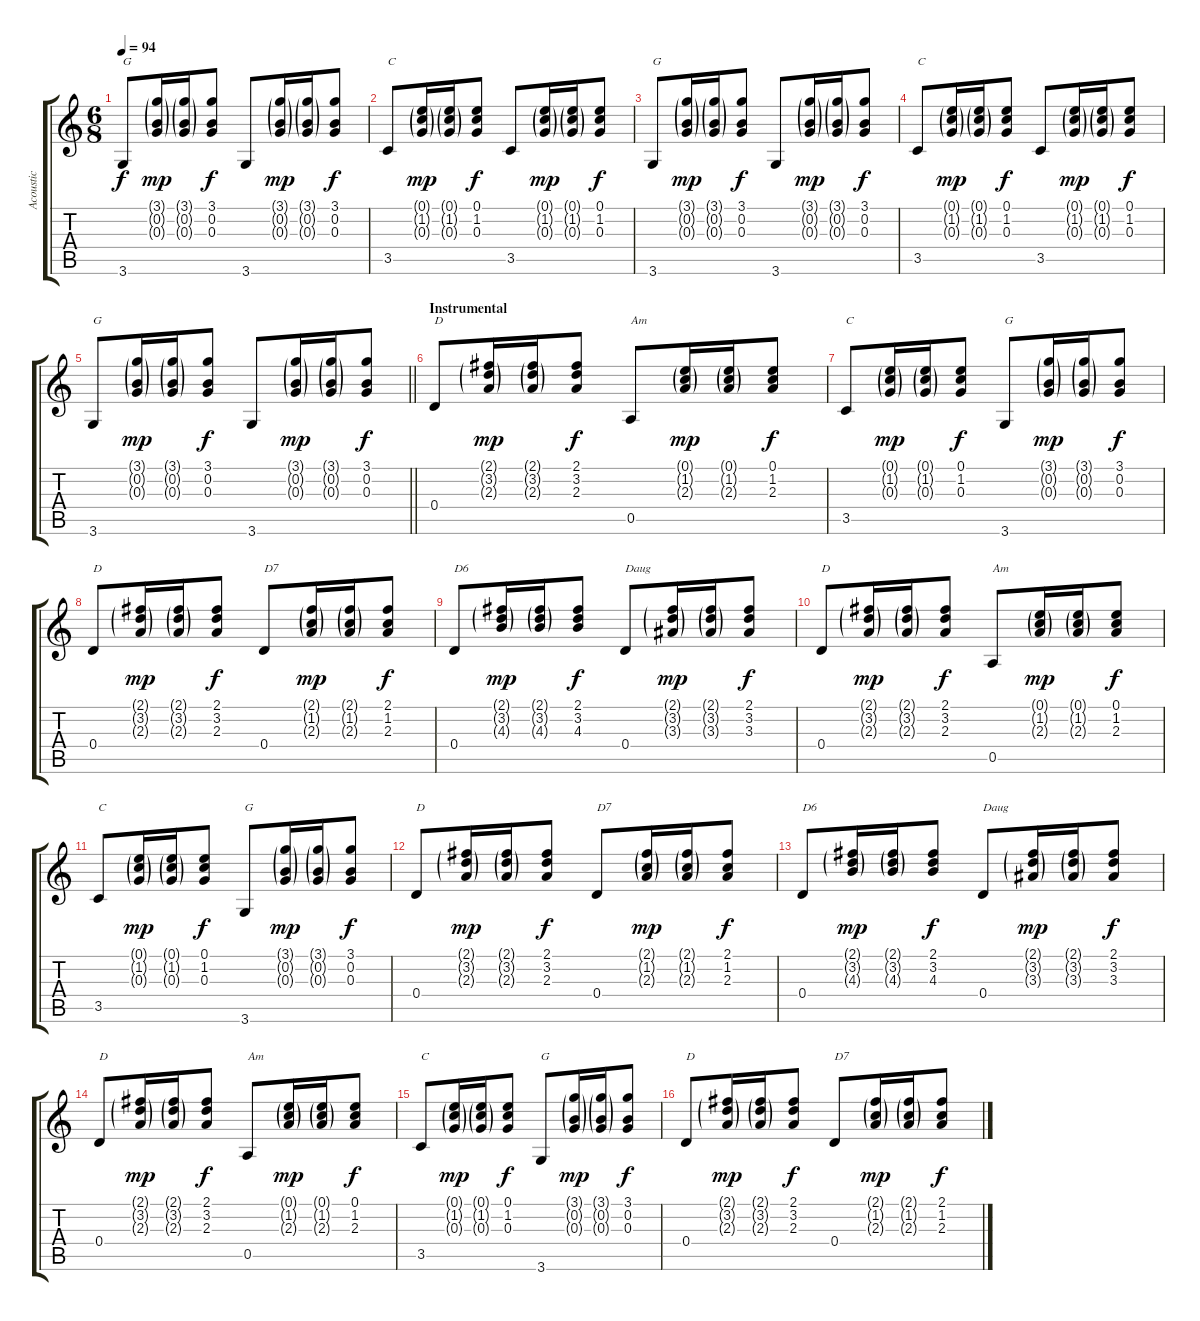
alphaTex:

\track ("Acoustic" "Acoustic") {instrument acousticguitarsteel}
\staff {score tabs}
\tuning (E4 B3 G3 D3 A2 E2) {hide}
\ts (6 8)
\tempo 94
\clef g2
\ks c
3.6.8{txt "G" dy f} (3.1{g} 0.2{g} 0.3{g}).16{dy mp} (3.1{g} 0.2{g} 0.3{g}).16 (3.1 0.2 0.3).8{dy f} 3.6.8 (3.1{g} 0.2{g} 0.3{g}).16{dy mp} (3.1{g} 0.2{g} 0.3{g}).16 (3.1 0.2 0.3).8{dy f} |
3.5.8{txt "C"} (0.1{g} 1.2{g} 0.3{g}).16{dy mp} (0.1{g} 1.2{g} 0.3{g}).16 (0.1 1.2 0.3).8{dy f} 3.5.8 (0.1{g} 1.2{g} 0.3{g}).16{dy mp} (0.1{g} 1.2{g} 0.3{g}).16 (0.1 1.2 0.3).8{dy f} |
3.6.8{txt "G"} (3.1{g} 0.2{g} 0.3{g}).16{dy mp} (3.1{g} 0.2{g} 0.3{g}).16 (3.1 0.2 0.3).8{dy f} 3.6.8 (3.1{g} 0.2{g} 0.3{g}).16{dy mp} (3.1{g} 0.2{g} 0.3{g}).16 (3.1 0.2 0.3).8{dy f} |
3.5.8{txt "C"} (0.1{g} 1.2{g} 0.3{g}).16{dy mp} (0.1{g} 1.2{g} 0.3{g}).16 (0.1 1.2 0.3).8{dy f} 3.5.8 (0.1{g} 1.2{g} 0.3{g}).16{dy mp} (0.1{g} 1.2{g} 0.3{g}).16 (0.1 1.2 0.3).8{dy f} |
\barLineRight lightlight
3.6.8{txt "G"} (3.1{g} 0.2{g} 0.3{g}).16{dy mp} (3.1{g} 0.2{g} 0.3{g}).16 (3.1 0.2 0.3).8{dy f} 3.6.8 (3.1{g} 0.2{g} 0.3{g}).16{dy mp} (3.1{g} 0.2{g} 0.3{g}).16 (3.1 0.2 0.3).8{dy f} |
\section ("" "Instrumental")
0.4.8{txt "D"} (2.1{g} 3.2{g} 2.3{g}).16{dy mp} (2.1{g} 3.2{g} 2.3{g}).16 (2.1 3.2 2.3).8{dy f} 0.5.8{txt "Am"} (0.1{g} 1.2{g} 2.3{g}).16{dy mp} (0.1{g} 1.2{g} 2.3{g}).16 (0.1 1.2 2.3).8{dy f} |
3.5.8{txt "C"} (0.1{g} 1.2{g} 0.3{g}).16{dy mp} (0.1{g} 1.2{g} 0.3{g}).16 (0.1 1.2 0.3).8{dy f} 3.6.8{txt "G"} (3.1{g} 0.2{g} 0.3{g}).16{dy mp} (3.1{g} 0.2{g} 0.3{g}).16 (3.1 0.2 0.3).8{dy f} |
0.4.8{txt "D"} (2.1{g} 3.2{g} 2.3{g}).16{dy mp} (2.1{g} 3.2{g} 2.3{g}).16 (2.1 3.2 2.3).8{dy f} 0.4.8{txt "D7"} (2.1{g} 1.2{g} 2.3{g}).16{dy mp} (2.1{g} 1.2{g} 2.3{g}).16 (2.1 1.2 2.3).8{dy f} |
0.4.8{txt "D6"} (2.1{g} 3.2{g} 4.3{g}).16{dy mp} (2.1{g} 3.2{g} 4.3{g}).16 (2.1 3.2 4.3).8{dy f} 0.4.8{txt "Daug"} (2.1{g} 3.2{g} 3.3{g}).16{dy mp} (2.1{g} 3.2{g} 3.3{g}).16 (2.1 3.2 3.3).8{dy f} |
0.4.8{txt "D"} (2.1{g} 3.2{g} 2.3{g}).16{dy mp} (2.1{g} 3.2{g} 2.3{g}).16 (2.1 3.2 2.3).8{dy f} 0.5.8{txt "Am"} (0.1{g} 1.2{g} 2.3{g}).16{dy mp} (0.1{g} 1.2{g} 2.3{g}).16 (0.1 1.2 2.3).8{dy f} |
3.5.8{txt "C"} (0.1{g} 1.2{g} 0.3{g}).16{dy mp} (0.1{g} 1.2{g} 0.3{g}).16 (0.1 1.2 0.3).8{dy f} 3.6.8{txt "G"} (3.1{g} 0.2{g} 0.3{g}).16{dy mp} (3.1{g} 0.2{g} 0.3{g}).16 (3.1 0.2 0.3).8{dy f} |
0.4.8{txt "D"} (2.1{g} 3.2{g} 2.3{g}).16{dy mp} (2.1{g} 3.2{g} 2.3{g}).16 (2.1 3.2 2.3).8{dy f} 0.4.8{txt "D7"} (2.1{g} 1.2{g} 2.3{g}).16{dy mp} (2.1{g} 1.2{g} 2.3{g}).16 (2.1 1.2 2.3).8{dy f} |
0.4.8{txt "D6"} (2.1{g} 3.2{g} 4.3{g}).16{dy mp} (2.1{g} 3.2{g} 4.3{g}).16 (2.1 3.2 4.3).8{dy f} 0.4.8{txt "Daug"} (2.1{g} 3.2{g} 3.3{g}).16{dy mp} (2.1{g} 3.2{g} 3.3{g}).16 (2.1 3.2 3.3).8{dy f} |
0.4.8{txt "D"} (2.1{g} 3.2{g} 2.3{g}).16{dy mp} (2.1{g} 3.2{g} 2.3{g}).16 (2.1 3.2 2.3).8{dy f} 0.5.8{txt "Am"} (0.1{g} 1.2{g} 2.3{g}).16{dy mp} (0.1{g} 1.2{g} 2.3{g}).16 (0.1 1.2 2.3).8{dy f} |
3.5.8{txt "C"} (0.1{g} 1.2{g} 0.3{g}).16{dy mp} (0.1{g} 1.2{g} 0.3{g}).16 (0.1 1.2 0.3).8{dy f} 3.6.8{txt "G"} (3.1{g} 0.2{g} 0.3{g}).16{dy mp} (3.1{g} 0.2{g} 0.3{g}).16 (3.1 0.2 0.3).8{dy f} |
0.4.8{txt "D"} (2.1{g} 3.2{g} 2.3{g}).16{dy mp} (2.1{g} 3.2{g} 2.3{g}).16 (2.1 3.2 2.3).8{dy f} 0.4.8{txt "D7"} (2.1{g} 1.2{g} 2.3{g}).16{dy mp} (2.1{g} 1.2{g} 2.3{g}).16 (2.1 1.2 2.3).8{dy f}
